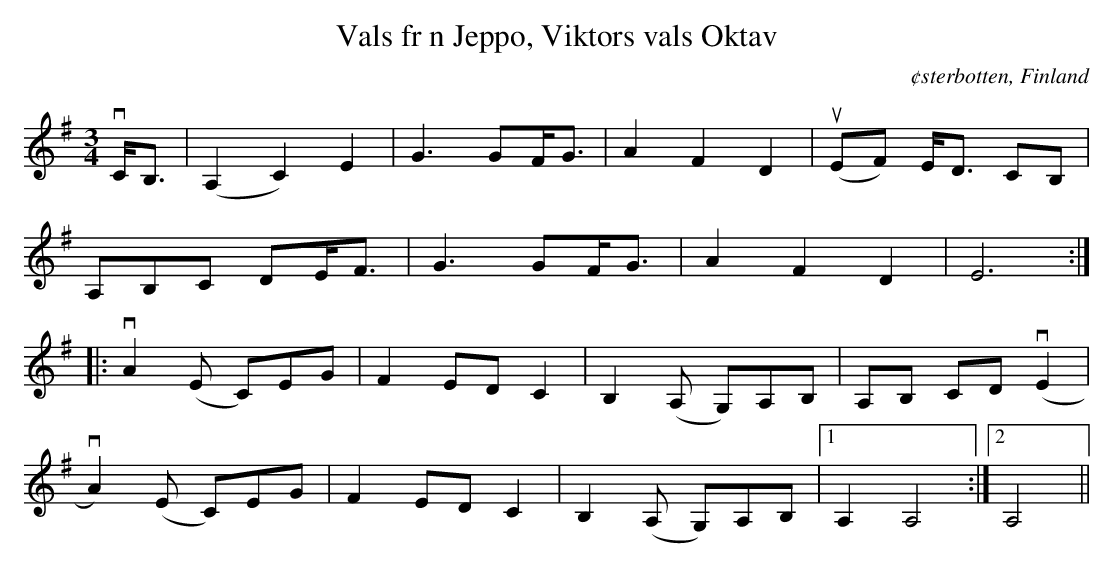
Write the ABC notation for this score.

X:1
T:Vals fr n Jeppo, Viktors vals Oktav
O:¢sterbotten, Finland
M:3/4
L:1/8
K:Ador
vC<B, | (A,2 C2) E2 | G3/1GF<G | A2 F2 D2 | u(EF) E<D CB, |
      A,B,C DE<F  | G3/1GF<G | A2 F2 D2 | E6:|
|: vA2(E C)EG | F2 EDC2 | B,2(A, G,)A,B, | A,B, CD (vE2 |
   vA2)(E C)EG | F2 EDC2 | B,2(A, G,)A,B, |1 A,2 A,4 :|2 A,4 ||
